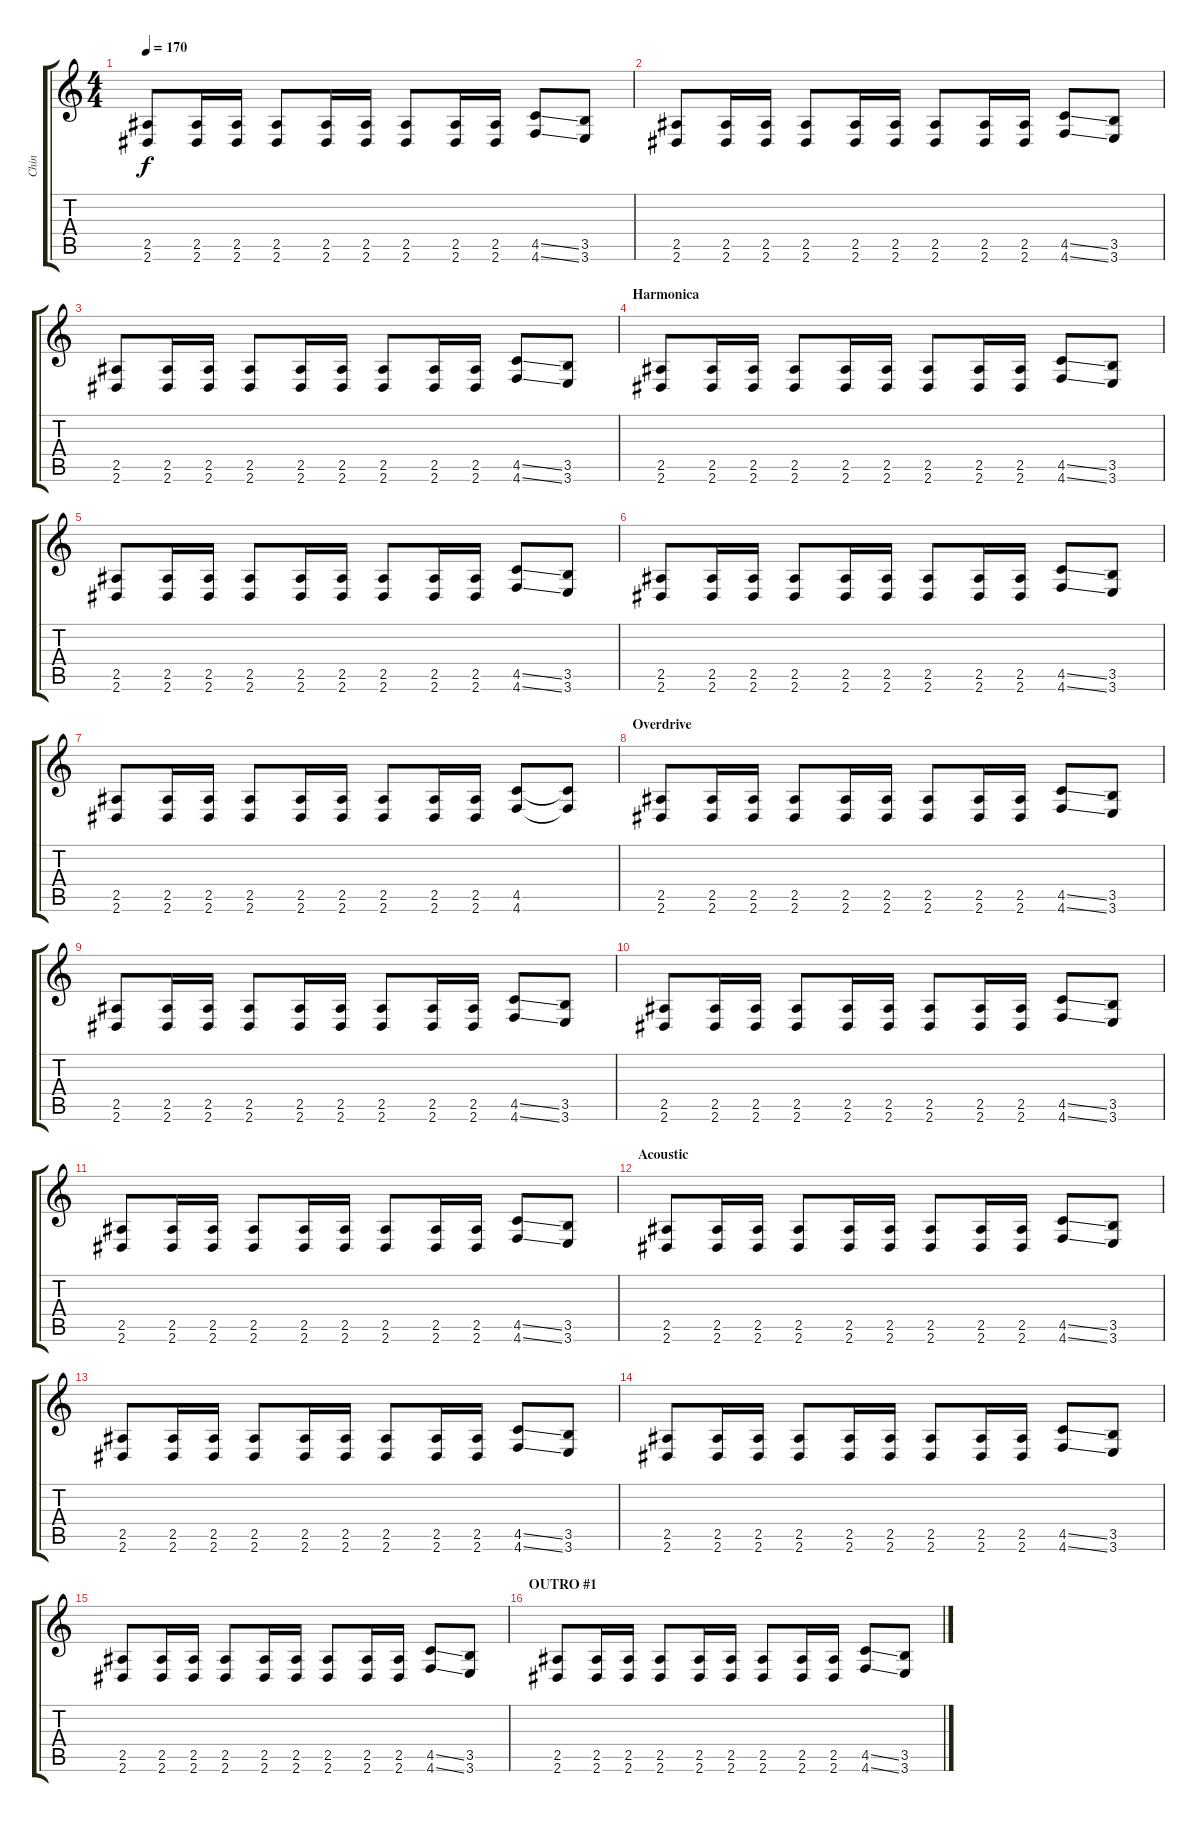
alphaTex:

\track ("Chin" "Chin") {instrument distortionguitar}
\staff {score tabs}
\tuning (Eb4 Bb3 Gb3 Db3 Ab2 Db2) {hide}
\ts (4 4)
\tempo 170
\clef g2
\ks c
(2.5 2.6).8{dy f} (2.5 2.6).16 (2.5 2.6).16 (2.5 2.6).8 (2.5 2.6).16 (2.5 2.6).16 (2.5 2.6).8 (2.5 2.6).16 (2.5 2.6).16 (4.5{ss} 4.6{ss}).8 (3.5 3.6).8 |
(2.5 2.6).8 (2.5 2.6).16 (2.5 2.6).16 (2.5 2.6).8 (2.5 2.6).16 (2.5 2.6).16 (2.5 2.6).8 (2.5 2.6).16 (2.5 2.6).16 (4.5{ss} 4.6{ss}).8 (3.5 3.6).8 |
(2.5 2.6).8 (2.5 2.6).16 (2.5 2.6).16 (2.5 2.6).8 (2.5 2.6).16 (2.5 2.6).16 (2.5 2.6).8 (2.5 2.6).16 (2.5 2.6).16 (4.5{ss} 4.6{ss}).8 (3.5 3.6).8 |
\section ("" "Harmonica")
(2.5 2.6).8 (2.5 2.6).16 (2.5 2.6).16 (2.5 2.6).8 (2.5 2.6).16 (2.5 2.6).16 (2.5 2.6).8 (2.5 2.6).16 (2.5 2.6).16 (4.5{ss} 4.6{ss}).8 (3.5 3.6).8 |
(2.5 2.6).8 (2.5 2.6).16 (2.5 2.6).16 (2.5 2.6).8 (2.5 2.6).16 (2.5 2.6).16 (2.5 2.6).8 (2.5 2.6).16 (2.5 2.6).16 (4.5{ss} 4.6{ss}).8 (3.5 3.6).8 |
(2.5 2.6).8 (2.5 2.6).16 (2.5 2.6).16 (2.5 2.6).8 (2.5 2.6).16 (2.5 2.6).16 (2.5 2.6).8 (2.5 2.6).16 (2.5 2.6).16 (4.5{ss} 4.6{ss}).8 (3.5 3.6).8 |
(2.5 2.6).8 (2.5 2.6).16 (2.5 2.6).16 (2.5 2.6).8 (2.5 2.6).16 (2.5 2.6).16 (2.5 2.6).8 (2.5 2.6).16 (2.5 2.6).16 (4.5 4.6).8 (4.5{t} 4.6{t}).8 |
\section ("" "Overdrive")
(2.5 2.6).8 (2.5 2.6).16 (2.5 2.6).16 (2.5 2.6).8 (2.5 2.6).16 (2.5 2.6).16 (2.5 2.6).8 (2.5 2.6).16 (2.5 2.6).16 (4.5{ss} 4.6{ss}).8 (3.5 3.6).8 |
(2.5 2.6).8 (2.5 2.6).16 (2.5 2.6).16 (2.5 2.6).8 (2.5 2.6).16 (2.5 2.6).16 (2.5 2.6).8 (2.5 2.6).16 (2.5 2.6).16 (4.5{ss} 4.6{ss}).8 (3.5 3.6).8 |
(2.5 2.6).8 (2.5 2.6).16 (2.5 2.6).16 (2.5 2.6).8 (2.5 2.6).16 (2.5 2.6).16 (2.5 2.6).8 (2.5 2.6).16 (2.5 2.6).16 (4.5{ss} 4.6{ss}).8 (3.5 3.6).8 |
(2.5 2.6).8 (2.5 2.6).16 (2.5 2.6).16 (2.5 2.6).8 (2.5 2.6).16 (2.5 2.6).16 (2.5 2.6).8 (2.5 2.6).16 (2.5 2.6).16 (4.5{ss} 4.6{ss}).8 (3.5 3.6).8 |
\section ("" "Acoustic")
(2.5 2.6).8 (2.5 2.6).16 (2.5 2.6).16 (2.5 2.6).8 (2.5 2.6).16 (2.5 2.6).16 (2.5 2.6).8 (2.5 2.6).16 (2.5 2.6).16 (4.5{ss} 4.6{ss}).8 (3.5 3.6).8 |
(2.5 2.6).8 (2.5 2.6).16 (2.5 2.6).16 (2.5 2.6).8 (2.5 2.6).16 (2.5 2.6).16 (2.5 2.6).8 (2.5 2.6).16 (2.5 2.6).16 (4.5{ss} 4.6{ss}).8 (3.5 3.6).8 |
(2.5 2.6).8 (2.5 2.6).16 (2.5 2.6).16 (2.5 2.6).8 (2.5 2.6).16 (2.5 2.6).16 (2.5 2.6).8 (2.5 2.6).16 (2.5 2.6).16 (4.5{ss} 4.6{ss}).8 (3.5 3.6).8 |
(2.5 2.6).8 (2.5 2.6).16 (2.5 2.6).16 (2.5 2.6).8 (2.5 2.6).16 (2.5 2.6).16 (2.5 2.6).8 (2.5 2.6).16 (2.5 2.6).16 (4.5{ss} 4.6{ss}).8 (3.5 3.6).8 |
\section ("" "OUTRO #1")
(2.5 2.6).8 (2.5 2.6).16 (2.5 2.6).16 (2.5 2.6).8 (2.5 2.6).16 (2.5 2.6).16 (2.5 2.6).8 (2.5 2.6).16 (2.5 2.6).16 (4.5{ss} 4.6{ss}).8 (3.5 3.6).8
